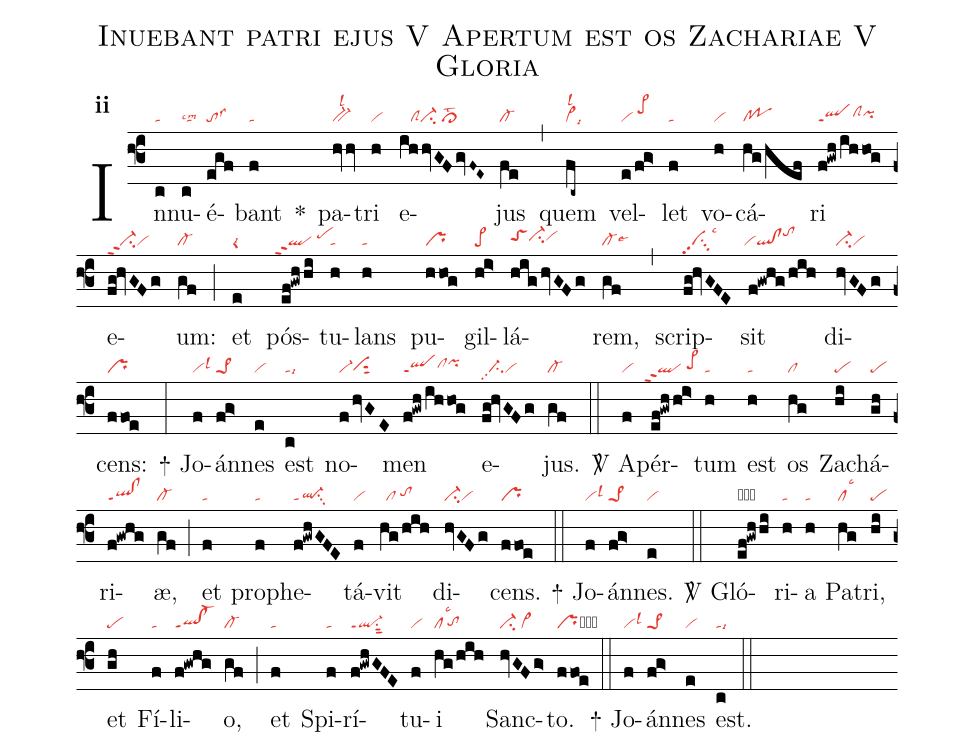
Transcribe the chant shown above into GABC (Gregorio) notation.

name:Inuebant patri ejus V Apertum est os Zachariae V Gloria;
office-part:re;
mode:2;
nabc-lines:1;
%%
initial-style: 1;
name:Innuebant patri ejus;
mode: 2;
office-part: Responsorium;
annotation: Resp.;
annotation: ii;
nabc-lines:1;
%%
(f3) In(c|ta)nu(c|talscm2)é(egf|tolss3)bant(f|ta) <sp>*</sp>() pa(hvhv|bv-lsl2)tri(h|vi) e(ihhvGFgvF~E~|///clSci-/cl>lst2)jus(fe|cl-) (,) quem(fc~|vi>lsl2lsi9) vel(e/fg>|vi/pe>hj)let(f|ta) vo(h|vi)cá(hg/hef|cl!po)ri(f!gwh/ihhog|qlppt1clShhpihh) e(fg!hvGFg|vi-ppt2su2vi)um:(gf|cl-) (;) et(e|grlsi2) pós(ef!gwhhi|``qlppt2/pehi)tu(h|ta)lans(h|ta) pu(hhog|pr)gil(hi>|pe>)lá(highvGFg|toShhci-hhvihh)rem,(gf|cl-lse6) (,) scrip(fg!hvGFE|vipp2su3lsc3)sit(f!gwhg/hih|`viql!cltohj) di(hvGFg|ci-vi)cens:(ffoe|pr) (:)
<sp>+</sp> Jo(f|vilsl3)án(fg>|pe>1)nes(e|vi) est(c|talsi6) no(f/hvGE|vi-vihgsut2)men(f!gwh/ihhog|qlppt1clhhpihi) e(fg!hvGFg|//ci-pp2vi)jus.(gf|cl-) (::)

<sp>V/</sp> A(f|vi)pér(ef!gwhhi>|``qlppt2/pe>hh)tum(h|ta) est(h|ta) os(hg|cl) Za(hi|pe)chá(gh|pe)ri(f!gwhg|ql!clppt1)æ,(gf|cl-) (;) et(f|ta) pro(f|ta)phe(f!gwhGFE|ql-ppt1su3)tá(f|vi)vit(hg/hih|//cl/tohh) di(hvGFg|ci-vi)cens.(ffoe|pr) (::)
<sp>+</sp> Jo(f|vilsl3)án(fg>|pe>1)nes.(e|vi) (::)

<sp>V/</sp> Gló(ef!gwh/hi|obqlhgppt2pehj)ri(h|ta)a(h|ta) Pa(hg|cllsc3)tri,(hi|pe) et(gh|pe) Fí(f|ta)li(f!gwhg|ql!cl-ppt1)o,(gf|cl-) (;) et(f|ta) Spi(f|ta)rí(f!gwhGFE|ql-ppt1su1sut2)tu(f|vi)i(hg/hih|cllsc3`tohg) Sanc(hvGFg>|ci-/vi>)to.(ffoe|prcb) (::)
<sp>+</sp> Jo(f|vilsl3)án(fg>|pe>1)nes(e|vi) est.(c|talsi6) (::)
